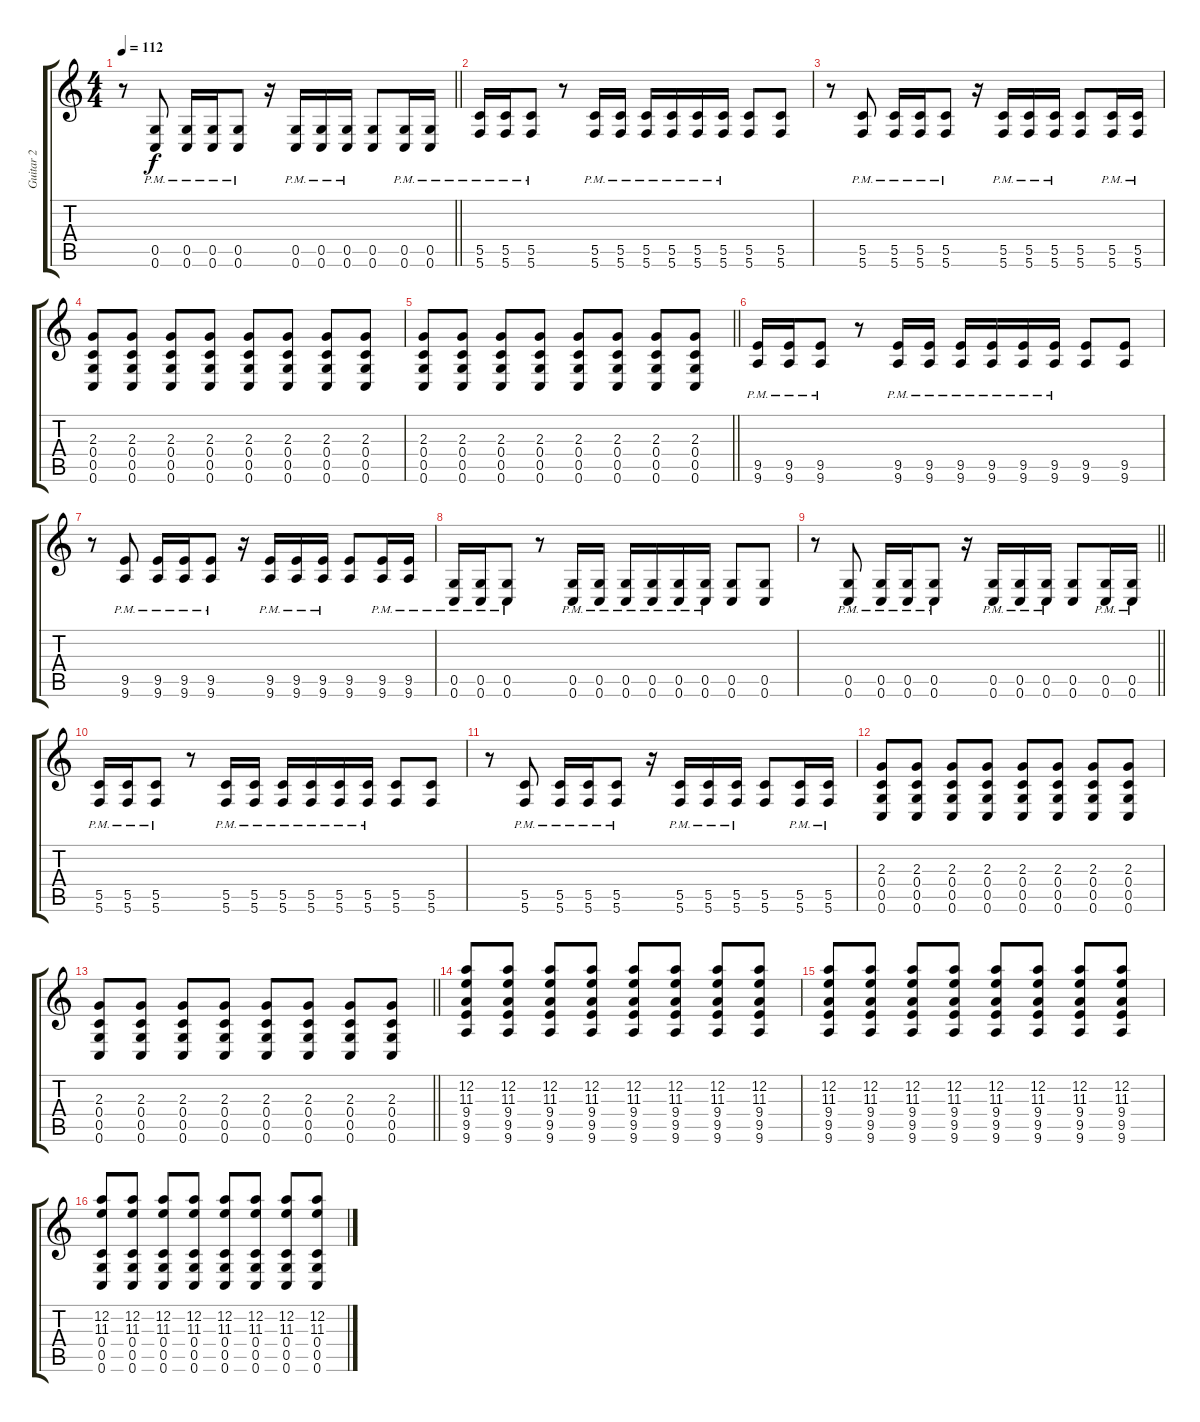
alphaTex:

\track ("Guitar 2" "Guitar 2") {instrument distortionguitar}
\staff {score tabs}
\tuning (D4 A3 F3 C3 G2 C2) {hide}
\ts (4 4)
\tempo 112
\clef g2
\barLineRight lightlight
\ks c
r.8{dy f} (0.5{pm} 0.6{pm}).8 (0.5{pm} 0.6{pm}).16 (0.5{pm} 0.6{pm}).16 (0.5{pm} 0.6{pm}).8 r.16 (0.5{pm} 0.6{pm}).16 (0.5{pm} 0.6{pm}).16 (0.5{pm} 0.6{pm}).16 (0.5 0.6).8 (0.5{pm} 0.6{pm}).16 (0.5{pm} 0.6{pm}).16 |
(5.5{pm} 5.6{pm}).16 (5.5{pm} 5.6{pm}).16 (5.5{pm} 5.6{pm}).8 r.8 (5.5{pm} 5.6{pm}).16 (5.5{pm} 5.6{pm}).16 (5.5{pm} 5.6{pm}).16 (5.5{pm} 5.6{pm}).16 (5.5{pm} 5.6{pm}).16 (5.5{pm} 5.6{pm}).16 (5.5 5.6).8 (5.5 5.6).8 |
r.8 (5.5{pm} 5.6{pm}).8 (5.5{pm} 5.6{pm}).16 (5.5{pm} 5.6{pm}).16 (5.5{pm} 5.6{pm}).8 r.16 (5.5{pm} 5.6{pm}).16 (5.5{pm} 5.6{pm}).16 (5.5{pm} 5.6{pm}).16 (5.5 5.6).8 (5.5{pm} 5.6{pm}).16 (5.5{pm} 5.6{pm}).16 |
(2.3 0.4 0.5 0.6).8 (2.3 0.4 0.5 0.6).8 (2.3 0.4 0.5 0.6).8 (2.3 0.4 0.5 0.6).8 (2.3 0.4 0.5 0.6).8 (2.3 0.4 0.5 0.6).8 (2.3 0.4 0.5 0.6).8 (2.3 0.4 0.5 0.6).8 |
\barLineRight lightlight
(2.3 0.4 0.5 0.6).8 (2.3 0.4 0.5 0.6).8 (2.3 0.4 0.5 0.6).8 (2.3 0.4 0.5 0.6).8 (2.3 0.4 0.5 0.6).8 (2.3 0.4 0.5 0.6).8 (2.3 0.4 0.5 0.6).8 (2.3 0.4 0.5 0.6).8 |
(9.5{pm} 9.6{pm}).16 (9.5{pm} 9.6{pm}).16 (9.5{pm} 9.6{pm}).8 r.8 (9.5{pm} 9.6{pm}).16 (9.5{pm} 9.6{pm}).16 (9.5{pm} 9.6{pm}).16 (9.5{pm} 9.6{pm}).16 (9.5{pm} 9.6{pm}).16 (9.5{pm} 9.6{pm}).16 (9.5 9.6).8 (9.5 9.6).8 |
r.8 (9.5{pm} 9.6{pm}).8 (9.5{pm} 9.6{pm}).16 (9.5{pm} 9.6{pm}).16 (9.5{pm} 9.6{pm}).8 r.16 (9.5{pm} 9.6{pm}).16 (9.5{pm} 9.6{pm}).16 (9.5{pm} 9.6{pm}).16 (9.5 9.6).8 (9.5{pm} 9.6{pm}).16 (9.5{pm} 9.6{pm}).16 |
(0.5{pm} 0.6{pm}).16 (0.5{pm} 0.6{pm}).16 (0.5{pm} 0.6{pm}).8 r.8 (0.5{pm} 0.6{pm}).16 (0.5{pm} 0.6{pm}).16 (0.5{pm} 0.6{pm}).16 (0.5{pm} 0.6{pm}).16 (0.5{pm} 0.6{pm}).16 (0.5{pm} 0.6{pm}).16 (0.5 0.6).8 (0.5 0.6).8 |
\barLineRight lightlight
r.8 (0.5{pm} 0.6{pm}).8 (0.5{pm} 0.6{pm}).16 (0.5{pm} 0.6{pm}).16 (0.5{pm} 0.6{pm}).8 r.16 (0.5{pm} 0.6{pm}).16 (0.5{pm} 0.6{pm}).16 (0.5{pm} 0.6{pm}).16 (0.5 0.6).8 (0.5{pm} 0.6{pm}).16 (0.5{pm} 0.6{pm}).16 |
(5.5{pm} 5.6{pm}).16 (5.5{pm} 5.6{pm}).16 (5.5{pm} 5.6{pm}).8 r.8 (5.5{pm} 5.6{pm}).16 (5.5{pm} 5.6{pm}).16 (5.5{pm} 5.6{pm}).16 (5.5{pm} 5.6{pm}).16 (5.5{pm} 5.6{pm}).16 (5.5{pm} 5.6{pm}).16 (5.5 5.6).8 (5.5 5.6).8 |
r.8 (5.5{pm} 5.6{pm}).8 (5.5{pm} 5.6{pm}).16 (5.5{pm} 5.6{pm}).16 (5.5{pm} 5.6{pm}).8 r.16 (5.5{pm} 5.6{pm}).16 (5.5{pm} 5.6{pm}).16 (5.5{pm} 5.6{pm}).16 (5.5 5.6).8 (5.5{pm} 5.6{pm}).16 (5.5{pm} 5.6{pm}).16 |
(2.3 0.4 0.5 0.6).8 (2.3 0.4 0.5 0.6).8 (2.3 0.4 0.5 0.6).8 (2.3 0.4 0.5 0.6).8 (2.3 0.4 0.5 0.6).8 (2.3 0.4 0.5 0.6).8 (2.3 0.4 0.5 0.6).8 (2.3 0.4 0.5 0.6).8 |
\barLineRight lightlight
(2.3 0.4 0.5 0.6).8 (2.3 0.4 0.5 0.6).8 (2.3 0.4 0.5 0.6).8 (2.3 0.4 0.5 0.6).8 (2.3 0.4 0.5 0.6).8 (2.3 0.4 0.5 0.6).8 (2.3 0.4 0.5 0.6).8 (2.3 0.4 0.5 0.6).8 |
(12.2 11.3 9.4 9.5 9.6).8 (12.2 11.3 9.4 9.5 9.6).8 (12.2 11.3 9.4 9.5 9.6).8 (12.2 11.3 9.4 9.5 9.6).8 (12.2 11.3 9.4 9.5 9.6).8 (12.2 11.3 9.4 9.5 9.6).8 (12.2 11.3 9.4 9.5 9.6).8 (12.2 11.3 9.4 9.5 9.6).8 |
(12.2 11.3 9.4 9.5 9.6).8 (12.2 11.3 9.4 9.5 9.6).8 (12.2 11.3 9.4 9.5 9.6).8 (12.2 11.3 9.4 9.5 9.6).8 (12.2 11.3 9.4 9.5 9.6).8 (12.2 11.3 9.4 9.5 9.6).8 (12.2 11.3 9.4 9.5 9.6).8 (12.2 11.3 9.4 9.5 9.6).8 |
(12.2 11.3 0.4 0.5 0.6).8 (12.2 11.3 0.4 0.5 0.6).8 (12.2 11.3 0.4 0.5 0.6).8 (12.2 11.3 0.4 0.5 0.6).8 (12.2 11.3 0.4 0.5 0.6).8 (12.2 11.3 0.4 0.5 0.6).8 (12.2 11.3 0.4 0.5 0.6).8 (12.2 11.3 0.4 0.5 0.6).8
